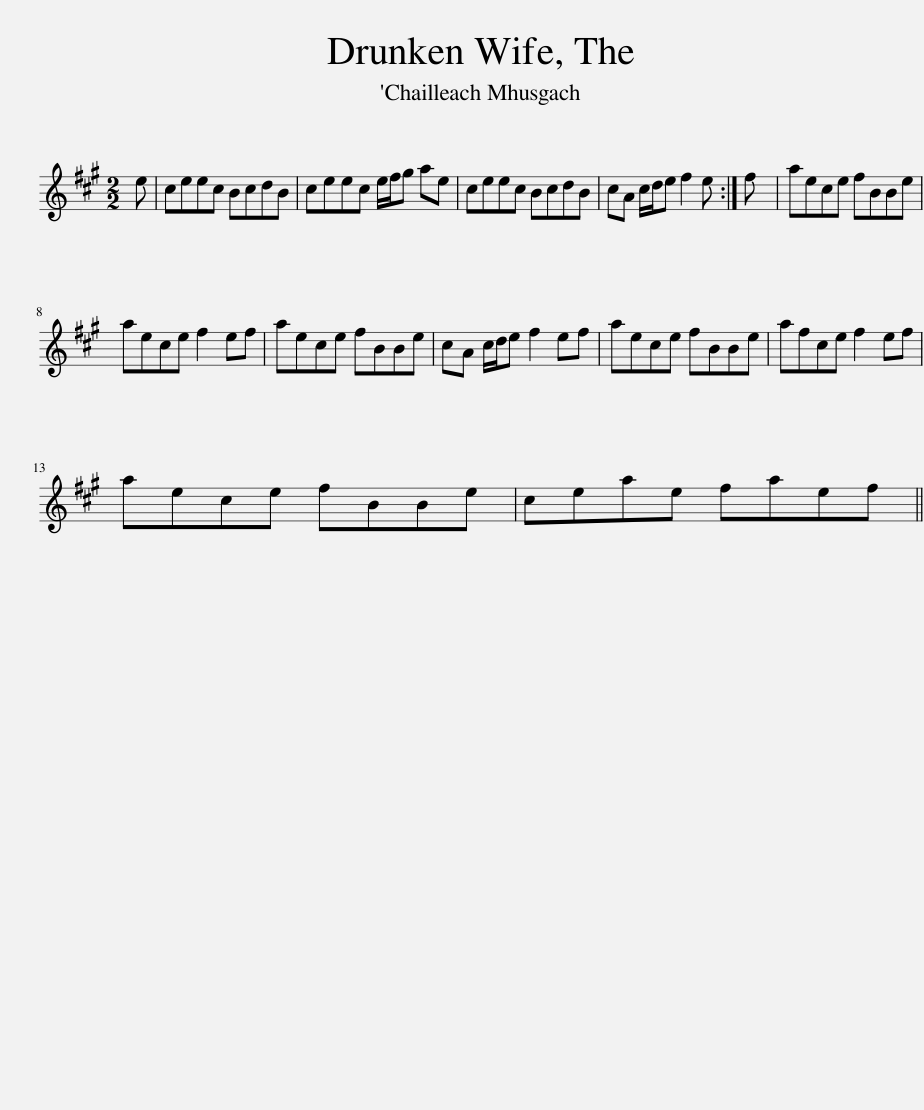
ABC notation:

X:1
L:1/8
M:2/2
I:linebreak $
K:A
V:1 treble
V:1
 e | ceec BcdB | ceec e/f/g ae | ceec BcdB | cA c/d/e f2 e :| %5
 f | aece fBBe |$ aece f2 ef | aece fBBe | cA c/d/e f2 ef | %10
 aece fBBe | afce f2 ef |$ aece fBBe | ceae faef || %14
